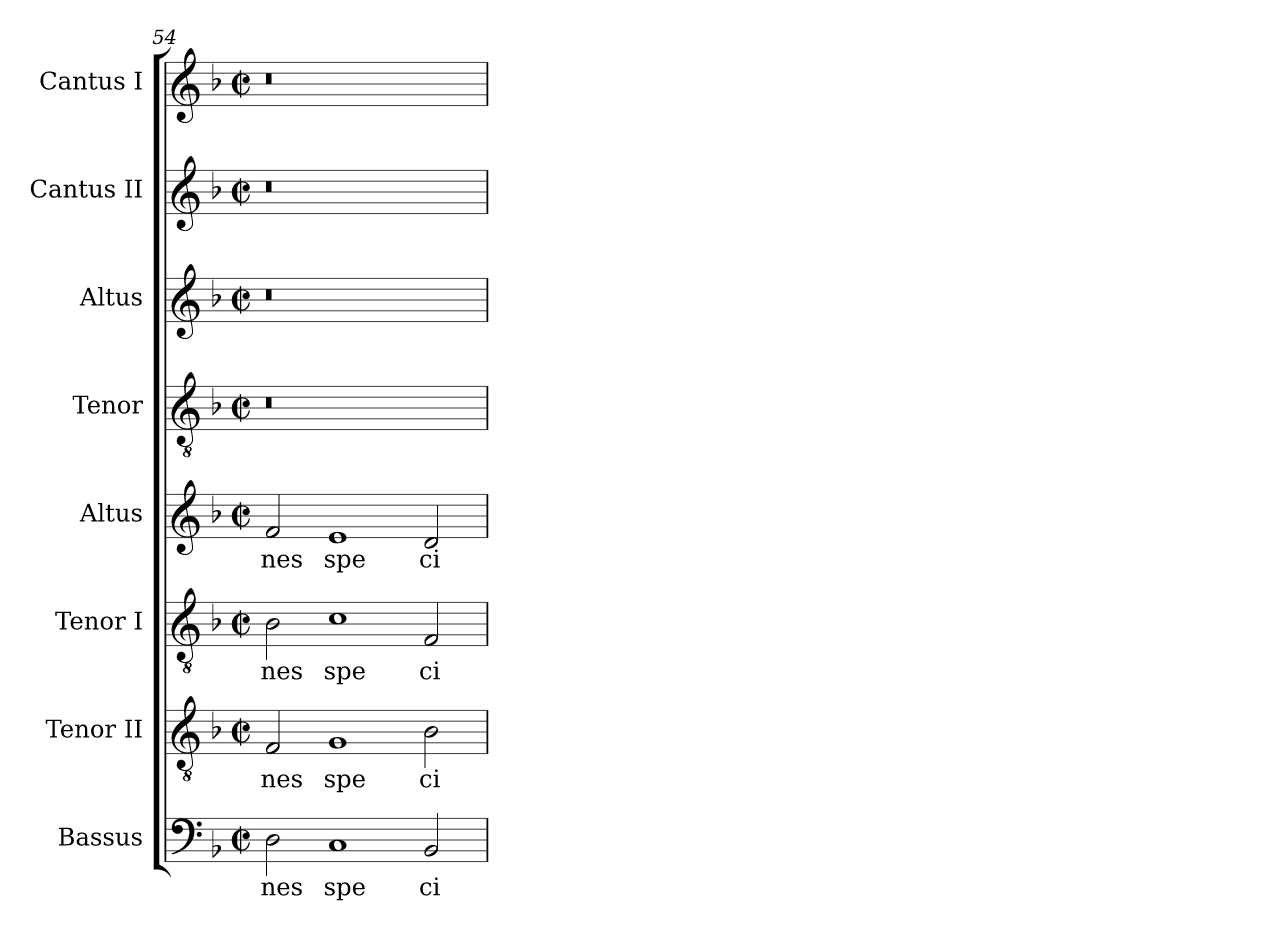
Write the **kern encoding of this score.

**kern	**text	**kern	**text	**kern	**text	**kern	**text	**kern	**kern	**kern	**kern
*part8	*part8	*part7	*part7	*part6	*part6	*part5	*part5	*part4	*part3	*part2	*part1
*staff8	*staff8	*staff7	*staff7	*staff6	*staff6	*staff5	*staff5	*staff4	*staff3	*staff2	*staff1
*I"Bassus	*	*I"Tenor II	*	*I"Tenor I	*	*I"Altus	*	*I"Tenor	*I"Altus	*I"Cantus II	*I"Cantus I
*clefF4	*	*clefGv2	*	*clefGv2	*	*clefG2	*	*clefGv2	*clefG2	*clefG2	*clefG2
*k[b-]	*	*k[b-]	*	*k[b-]	*	*k[b-]	*	*k[b-]	*k[b-]	*k[b-]	*k[b-]
*F:	*	*F:	*	*F:	*	*F:	*	*F:	*F:	*F:	*F:
*M2/2	*	*M2/2	*	*M2/2	*	*M2/2	*	*M2/2	*M2/2	*M2/2	*M2/2
*met(c|)	*	*met(c|)	*	*met(c|)	*	*met(c|)	*	*met(c|)	*met(c|)	*met(c|)	*met(c|)
=54	=54	=54	=54	=54	=54	=54	=54	=54	=54	=54	=54
!	!LO:LY:b:cj	!	!LO:LY:b:cj	!	!LO:LY:b:cj	!	!LO:LY:b:cj	!	!	!	!
2D\	nes	2F/	nes	2B-\	nes	2f/	nes	0r	0r	0r	0r
!	!LO:LY:b:cj	!	!LO:LY:b:cj	!	!LO:LY:b:cj	!	!LO:LY:b:cj	!	!	!	!
1C	spe	1G	spe	1c	spe	1e	spe	.	.	.	.
!	!LO:LY:b:cj	!	!LO:LY:b:cj	!	!LO:LY:b:cj	!	!LO:LY:b:cj	!	!	!	!
2BB-/	ci	2B-\	ci	2F/	ci	2d/	ci	.	.	.	.
=	=	=	=	=	=	=	=	=	=	=	=
*-	*-	*-	*-	*-	*-	*-	*-	*-	*-	*-	*-
